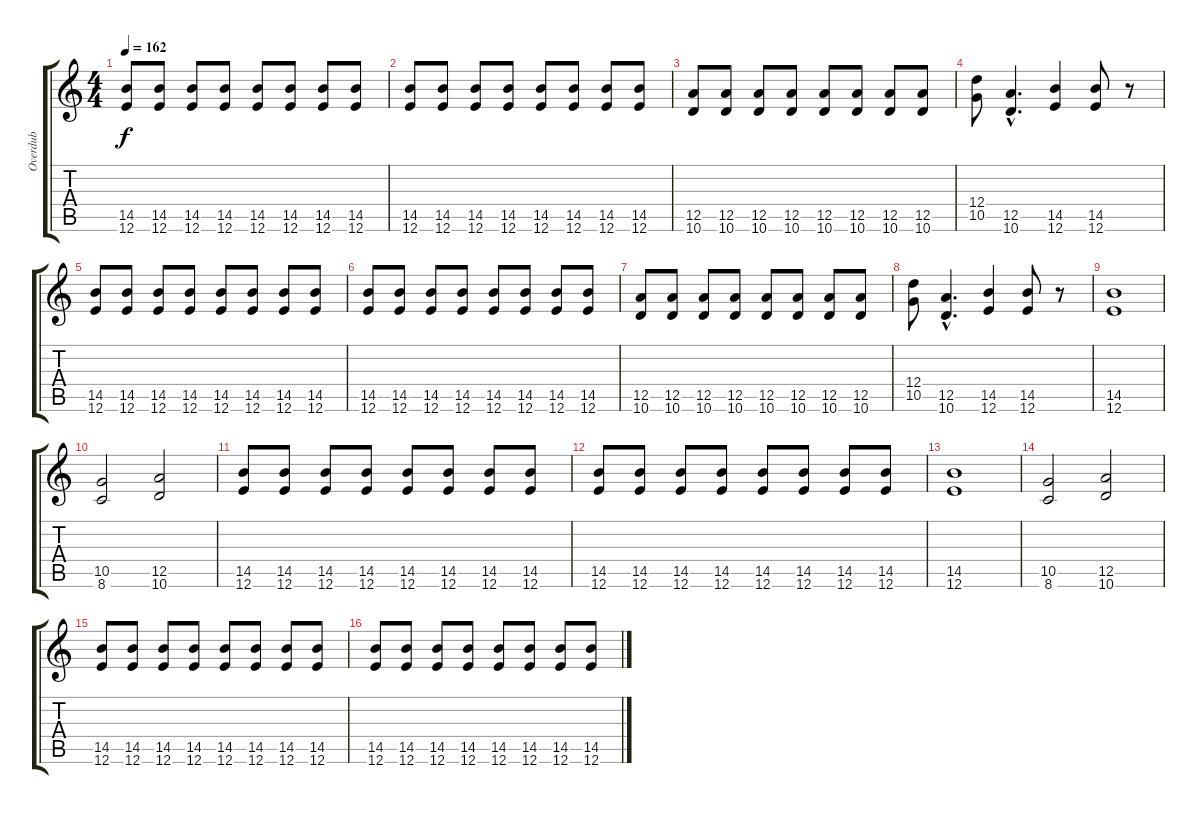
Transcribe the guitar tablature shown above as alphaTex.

\track ("Overdub" "Overdub") {instrument electricguitarjazz}
\staff {score tabs}
\tuning (E4 B3 G3 D3 A2 E2) {hide}
\ts (4 4)
\tempo 162
\clef g2
\ks c
(14.5 12.6).8{dy f} (14.5 12.6).8 (14.5 12.6).8 (14.5 12.6).8 (14.5 12.6).8 (14.5 12.6).8 (14.5 12.6).8 (14.5 12.6).8 |
(14.5 12.6).8 (14.5 12.6).8 (14.5 12.6).8 (14.5 12.6).8 (14.5 12.6).8 (14.5 12.6).8 (14.5 12.6).8 (14.5 12.6).8 |
(12.5 10.6).8 (12.5 10.6).8 (12.5 10.6).8 (12.5 10.6).8 (12.5 10.6).8 (12.5 10.6).8 (12.5 10.6).8 (12.5 10.6).8 |
(12.4 10.5).8 (12.5{hac} 10.6{hac}).4{d} (14.5 12.6).4 (14.5 12.6).8 r.8 |
(14.5 12.6).8 (14.5 12.6).8 (14.5 12.6).8 (14.5 12.6).8 (14.5 12.6).8 (14.5 12.6).8 (14.5 12.6).8 (14.5 12.6).8 |
(14.5 12.6).8 (14.5 12.6).8 (14.5 12.6).8 (14.5 12.6).8 (14.5 12.6).8 (14.5 12.6).8 (14.5 12.6).8 (14.5 12.6).8 |
(12.5 10.6).8 (12.5 10.6).8 (12.5 10.6).8 (12.5 10.6).8 (12.5 10.6).8 (12.5 10.6).8 (12.5 10.6).8 (12.5 10.6).8 |
(12.4 10.5).8 (12.5{hac} 10.6{hac}).4{d} (14.5 12.6).4 (14.5 12.6).8 r.8 |
(14.5 12.6).1 |
(10.5 8.6).2 (12.5 10.6).2 |
(14.5 12.6).8 (14.5 12.6).8 (14.5 12.6).8 (14.5 12.6).8 (14.5 12.6).8 (14.5 12.6).8 (14.5 12.6).8 (14.5 12.6).8 |
(14.5 12.6).8 (14.5 12.6).8 (14.5 12.6).8 (14.5 12.6).8 (14.5 12.6).8 (14.5 12.6).8 (14.5 12.6).8 (14.5 12.6).8 |
(14.5 12.6).1 |
(10.5 8.6).2 (12.5 10.6).2 |
(14.5 12.6).8 (14.5 12.6).8 (14.5 12.6).8 (14.5 12.6).8 (14.5 12.6).8 (14.5 12.6).8 (14.5 12.6).8 (14.5 12.6).8 |
(14.5 12.6).8 (14.5 12.6).8 (14.5 12.6).8 (14.5 12.6).8 (14.5 12.6).8 (14.5 12.6).8 (14.5 12.6).8 (14.5 12.6).8
